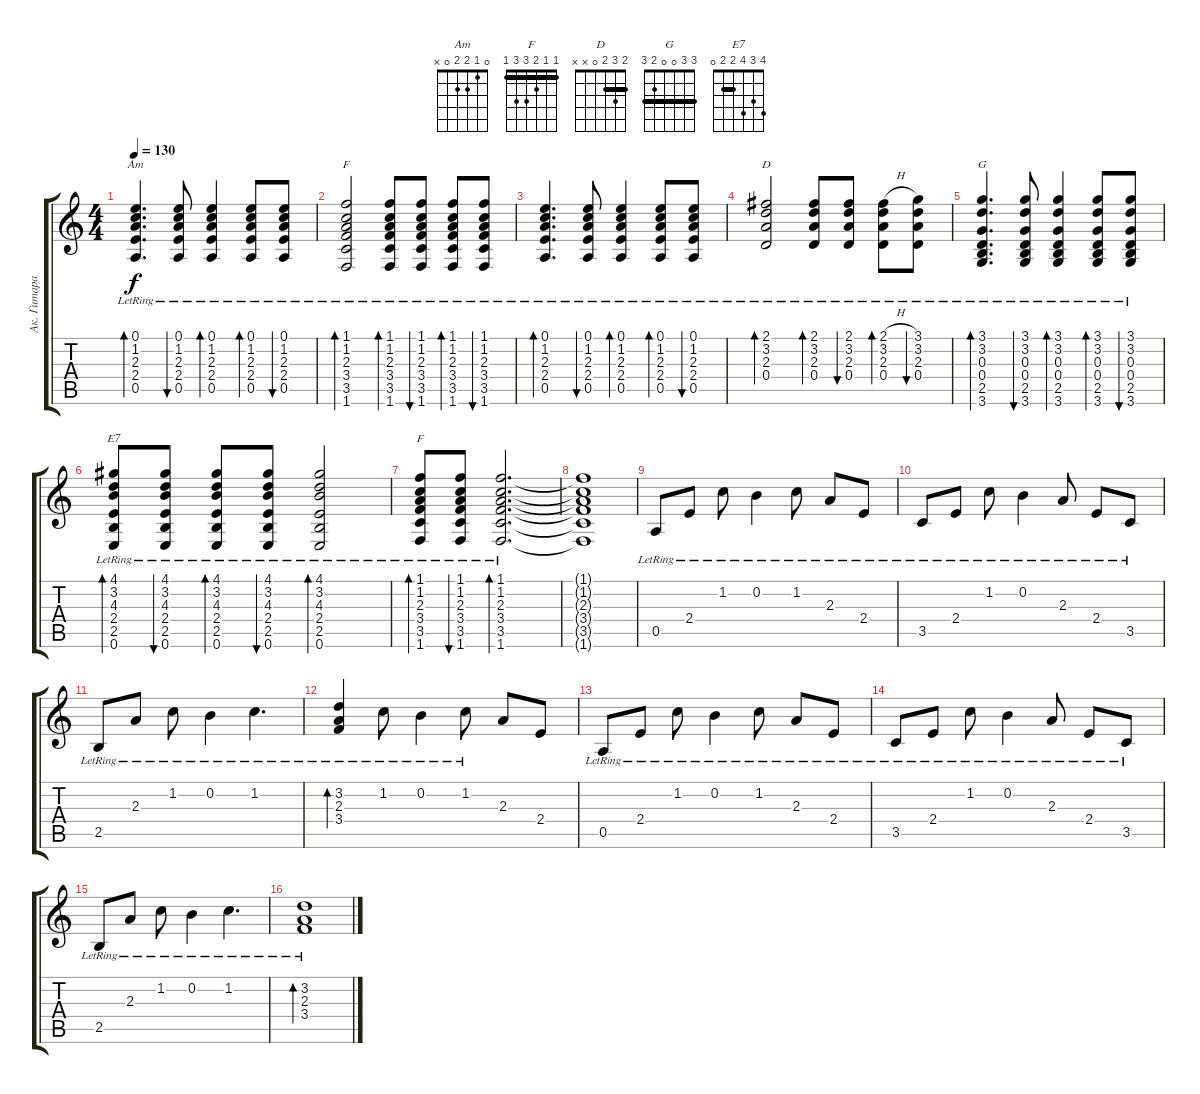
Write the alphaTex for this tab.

\track ("Ак. Гитара" "Ак. Гитара") {instrument acousticguitarsteel}
\staff {score tabs}
\tuning (E4 B3 G3 D3 A2 E2) {hide}
\chord ("Am" 0 1 2 2 0 x)
\chord ("F" 1 1 2 3 0 1) {barre 1}
\chord ("D" 2 3 2 0 x x) {barre 2}
\chord ("G" 3 3 0 0 2 3) {barre 3}
\chord ("E7" 4 3 4 2 2 0) {barre 2}
\chord ("F" 1 1 2 3 3 1) {barre 1}
\ts (4 4)
\tempo 130
\clef g2
\ks c
(0.1{lr} 1.2{lr} 2.3{lr} 2.4{lr} 0.5{lr}).4{d bd 60 ch "Am" dy f} (0.1{lr} 1.2{lr} 2.3{lr} 2.4{lr} 0.5{lr}).8{bu 60} (0.1{lr} 1.2{lr} 2.3{lr} 2.4{lr} 0.5{lr}).4{bd 60} (0.1{lr} 1.2{lr} 2.3{lr} 2.4{lr} 0.5{lr}).8{bd 60} (0.1{lr} 1.2{lr} 2.3{lr} 2.4{lr} 0.5{lr}).8{bu 60} |
(1.1{lr} 1.2{lr} 2.3{lr} 3.4{lr} 3.5{lr} 1.6{lr}).2{bd 60 ch "F"} (1.1{lr} 1.2{lr} 2.3{lr} 3.4{lr} 3.5{lr} 1.6{lr}).8{bd 60} (1.1{lr} 1.2{lr} 2.3{lr} 3.4{lr} 3.5{lr} 1.6{lr}).8{bu 60} (1.1{lr} 1.2{lr} 2.3{lr} 3.4{lr} 3.5{lr} 1.6{lr}).8{bd 60} (1.1{lr} 1.2{lr} 2.3{lr} 3.4{lr} 3.5{lr} 1.6{lr}).8{bu 60} |
(0.1{lr} 1.2{lr} 2.3{lr} 2.4{lr} 0.5{lr}).4{d bd 60} (0.1{lr} 1.2{lr} 2.3{lr} 2.4{lr} 0.5{lr}).8{bu 60} (0.1{lr} 1.2{lr} 2.3{lr} 2.4{lr} 0.5{lr}).4{bd 60} (0.1{lr} 1.2{lr} 2.3{lr} 2.4{lr} 0.5{lr}).8{bd 60} (0.1{lr} 1.2{lr} 2.3{lr} 2.4{lr} 0.5{lr}).8{bu 60} |
(2.1{lr} 3.2{lr} 2.3{lr} 0.4{lr}).2{bd 60 ch "D"} (2.1{lr} 3.2{lr} 2.3{lr} 0.4{lr}).8{bd 60} (2.1{lr} 3.2{lr} 2.3{lr} 0.4{lr}).8{bu 60} (2.1{h lr} 3.2{lr} 2.3{lr} 0.4{lr}).8{bd 60} (3.1{lr} 3.2{lr} 2.3{lr} 0.4{lr}).8{bu 60} |
(3.1{lr} 3.2{lr} 0.3{lr} 0.4{lr} 2.5{lr} 3.6{lr}).4{d bd 60 ch "G"} (3.1{lr} 3.2{lr} 0.3{lr} 0.4{lr} 2.5{lr} 3.6{lr}).8{bu 60} (3.1{lr} 3.2{lr} 0.3{lr} 0.4{lr} 2.5{lr} 3.6{lr}).4{bd 60} (3.1{lr} 3.2{lr} 0.3{lr} 0.4{lr} 2.5{lr} 3.6{lr}).8{bd 60} (3.1{lr} 3.2{lr} 0.3{lr} 0.4{lr} 2.5{lr} 3.6{lr}).8{bu 60} |
(4.1{lr} 3.2{lr} 4.3{lr} 2.4{lr} 2.5{lr} 0.6{lr}).8{bd 60 ch "E7"} (4.1{lr} 3.2{lr} 4.3{lr} 2.4{lr} 2.5{lr} 0.6{lr}).8{bu 60} (4.1{lr} 3.2{lr} 4.3{lr} 2.4{lr} 2.5{lr} 0.6{lr}).8{bd 60} (4.1{lr} 3.2{lr} 4.3{lr} 2.4{lr} 2.5{lr} 0.6{lr}).8{bu 60} (4.1{lr} 3.2{lr} 4.3{lr} 2.4{lr} 2.5{lr} 0.6{lr}).2{bd 60} |
(1.1{lr} 1.2{lr} 2.3{lr} 3.4{lr} 3.5{lr} 1.6{lr}).8{bd 60 ch "F"} (1.1{lr} 1.2{lr} 2.3{lr} 3.4{lr} 3.5{lr} 1.6{lr}).8{bu 60} (1.1{lr} 1.2{lr} 2.3{lr} 3.4{lr} 3.5{lr} 1.6{lr}).2{d bd 60} |
(1.1{t} 1.2{t} 2.3{t} 3.4{t} 3.5{t} 1.6{t}).1 |
0.5{lr}.8 2.4{lr}.8 1.2{lr}.8 0.2{lr}.4 1.2{lr}.8 2.3{lr}.8 2.4{lr}.8 |
3.5{lr}.8 2.4{lr}.8 1.2{lr}.8 0.2{lr}.4 2.3{lr}.8 2.4{lr}.8 3.5{lr}.8 |
2.5{lr}.8 2.3{lr}.8 1.2{lr}.8 0.2{lr}.4 1.2{lr}.4{d} |
(3.2{lr} 2.3{lr} 3.4{lr}).4{bd 120} 1.2{lr}.8 0.2{lr}.4 1.2{lr}.8 2.3.8 2.4.8 |
0.5{lr}.8 2.4{lr}.8 1.2{lr}.8 0.2{lr}.4 1.2{lr}.8 2.3{lr}.8 2.4{lr}.8 |
3.5{lr}.8 2.4{lr}.8 1.2{lr}.8 0.2{lr}.4 2.3{lr}.8 2.4{lr}.8 3.5{lr}.8 |
2.5{lr}.8 2.3{lr}.8 1.2{lr}.8 0.2{lr}.4 1.2{lr}.4{d} |
(3.2{lr} 2.3{lr} 3.4{lr}).1{bd 240}
